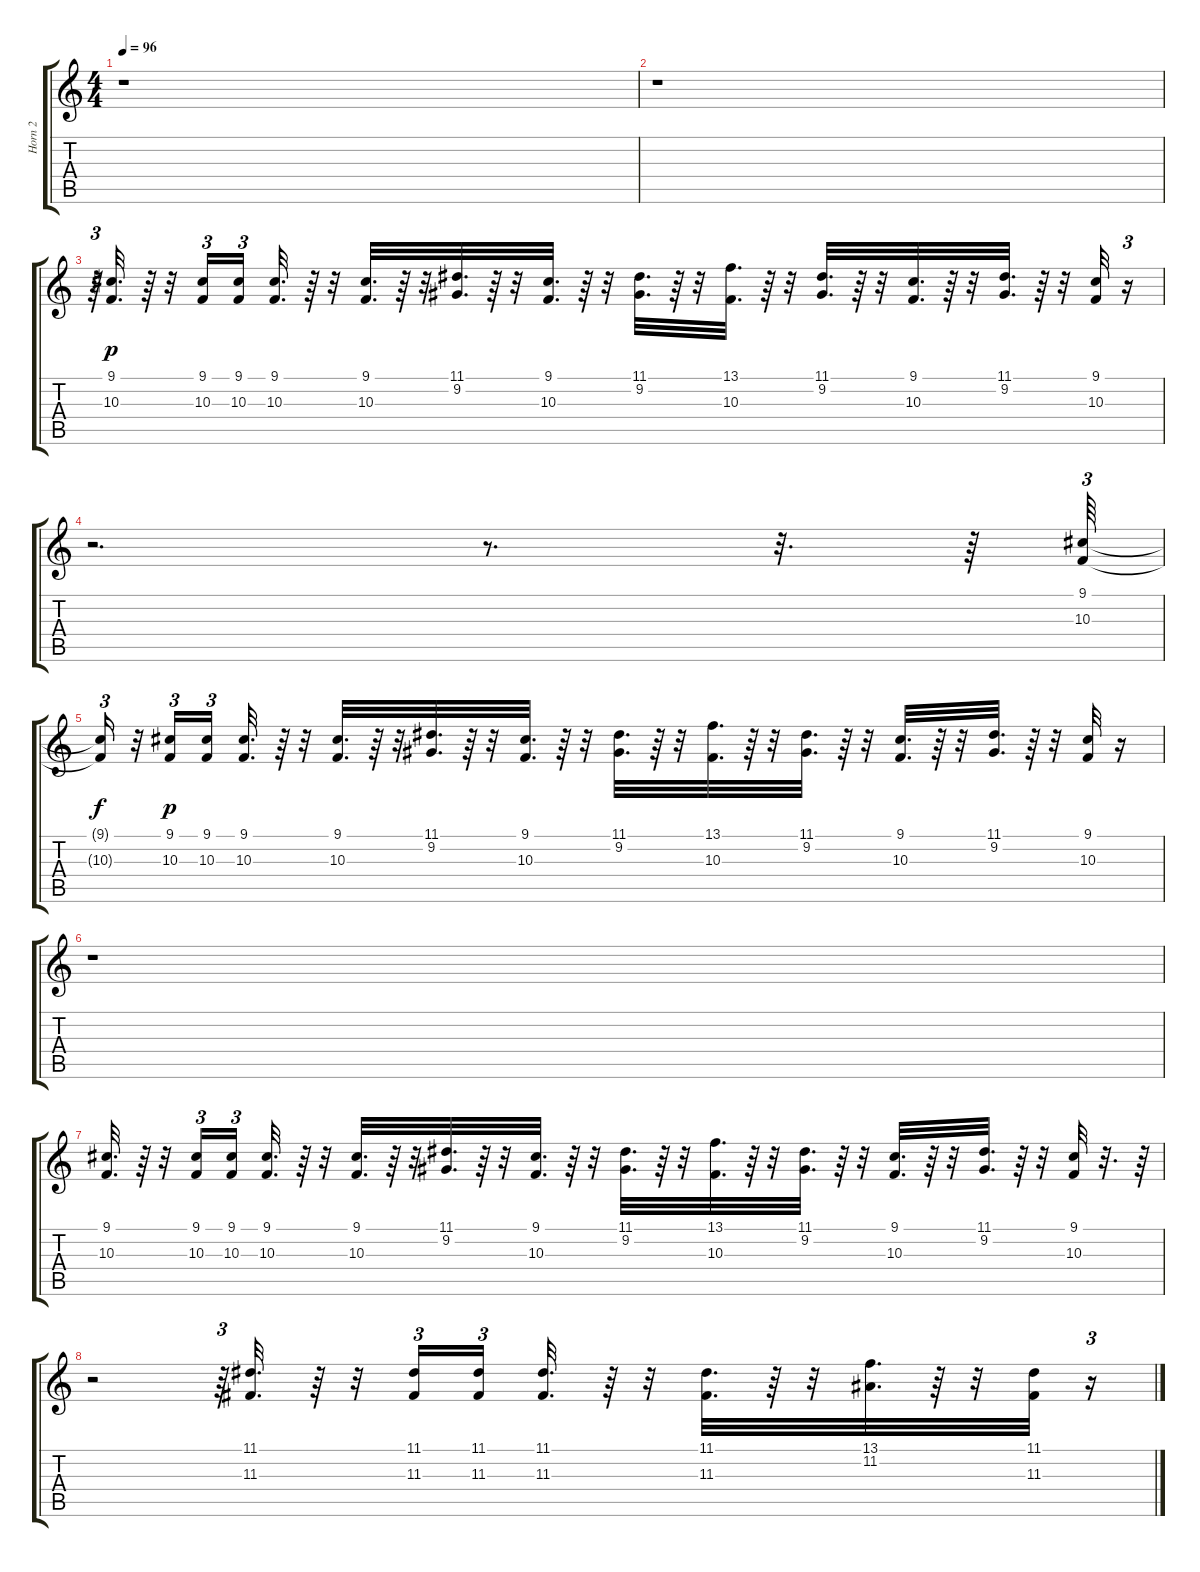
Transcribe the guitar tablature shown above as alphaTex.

\track ("Horn 2" "Horn 2") {instrument frenchhorn}
\staff {score tabs}
\tuning (E4 B3 G3 D3 A2 E2) {hide}
\ts (4 4)
\tempo 96
\clef g2
\ks c
r.1{dy f} |
r.1 |
r.64{tu (3 2)} (9.1 10.3).32{d dy p} r.64 r.32 (9.1 10.3).16{tu (3 2)} (9.1 10.3).16{tu (3 2) beam splitsecondary} (9.1 10.3).32{d} r.64 r.32 (9.1 10.3).32{d} r.64 r.32 (11.1 9.2).32{d} r.64 r.32 (9.1 10.3).32{d} r.64 r.32 (11.1 9.2).32{d} r.64 r.32 (13.1 10.3).32{d} r.64 r.32 (11.1 9.2).32{d} r.64 r.32 (9.1 10.3).32{d} r.64 r.32 (11.1 9.2).32{d} r.64 r.32 (9.1 10.3).32 r.16{tu (3 2)} |
r.2{d} r.8{d} r.32{d} r.64 (9.1 10.3).64{tu (3 2)} |
(9.1{t} 10.3{t}).16{tu (3 2) dy f} r.32 (9.1 10.3).16{tu (3 2) dy p} (9.1 10.3).16{tu (3 2) beam splitsecondary} (9.1 10.3).32{d} r.64 r.32 (9.1 10.3).32{d} r.64 r.32 (11.1 9.2).32{d} r.64 r.32 (9.1 10.3).32{d} r.64 r.32 (11.1 9.2).32{d} r.64 r.32 (13.1 10.3).32{d} r.64 r.32 (11.1 9.2).32{d} r.64 r.32 (9.1 10.3).32{d} r.64 r.32 (11.1 9.2).32{d} r.64 r.32 (9.1 10.3).32 r.16 |
r.1 |
(9.1 10.3).32{d} r.64 r.32 (9.1 10.3).16{tu (3 2)} (9.1 10.3).16{tu (3 2) beam splitsecondary} (9.1 10.3).32{d} r.64 r.32 (9.1 10.3).32{d} r.64 r.32 (11.1 9.2).32{d} r.64 r.32 (9.1 10.3).32{d} r.64 r.32 (11.1 9.2).32{d} r.64 r.32 (13.1 10.3).32{d} r.64 r.32 (11.1 9.2).32{d} r.64 r.32 (9.1 10.3).32{d} r.64 r.32 (11.1 9.2).32{d} r.64 r.32 (9.1 10.3).32 r.32{d} r.64 |
r.2 r.64{tu (3 2)} (11.1 11.3).32{d} r.64 r.32 (11.1 11.3).16{tu (3 2)} (11.1 11.3).16{tu (3 2) beam splitsecondary} (11.1 11.3).32{d} r.64 r.32 (11.1 11.3).32{d} r.64 r.32 (13.1 11.2).32{d} r.64 r.32 (11.1 11.3).32 r.16{tu (3 2)}
